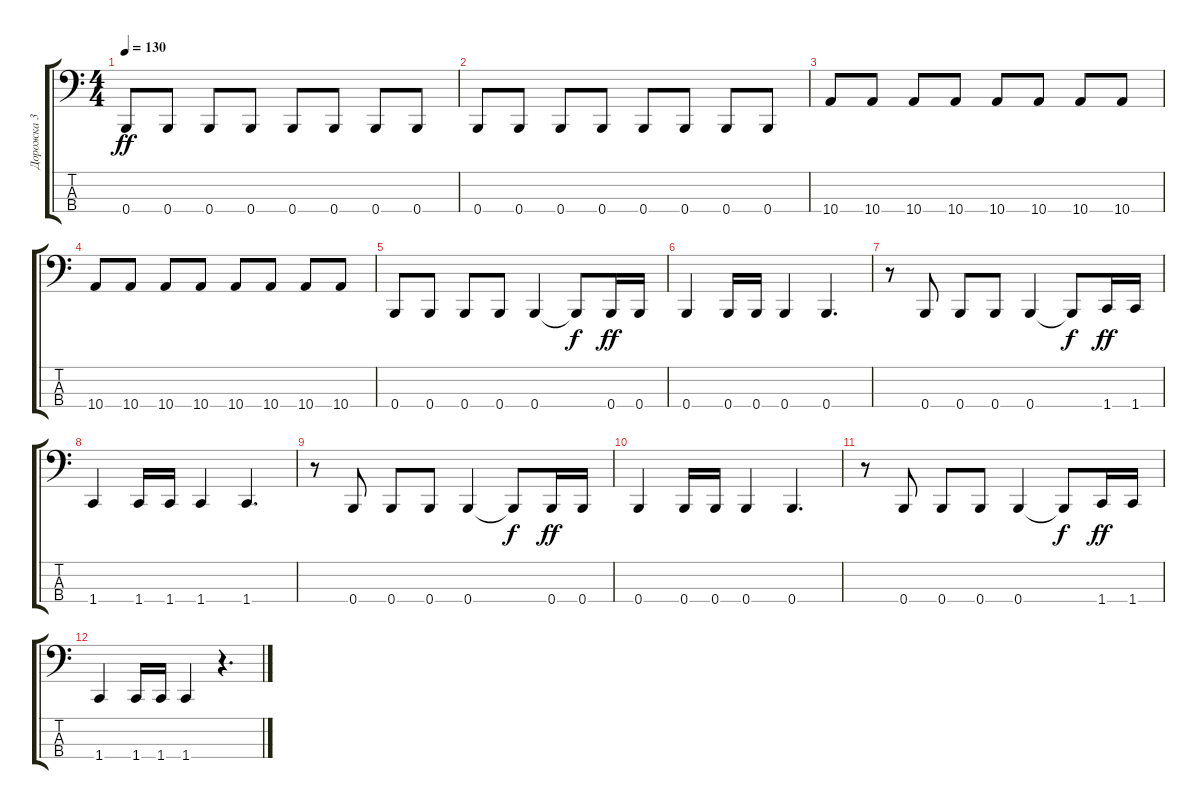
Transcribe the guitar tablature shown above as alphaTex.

\track ("Дорожка 3" "Дорожка 3") {instrument electricbassfinger}
\staff {score tabs}
\tuning (E2 B1 Gb1 B0) {hide}
\ts (4 4)
\tempo 130
\clef f4
\ks c
0.4.8{dy ff} 0.4.8 0.4.8 0.4.8 0.4.8 0.4.8 0.4.8 0.4.8 |
0.4.8 0.4.8 0.4.8 0.4.8 0.4.8 0.4.8 0.4.8 0.4.8 |
10.4.8 10.4.8 10.4.8 10.4.8 10.4.8 10.4.8 10.4.8 10.4.8 |
10.4.8 10.4.8 10.4.8 10.4.8 10.4.8 10.4.8 10.4.8 10.4.8 |
0.4.8 0.4.8 0.4.8 0.4.8 0.4.4 0.4{t}.8{dy f} 0.4.16{dy ff} 0.4.16 |
0.4.4 0.4.16 0.4.16 0.4.4 0.4.4{d} |
r.8 0.4.8 0.4.8 0.4.8 0.4.4 0.4{t}.8{dy f} 1.4.16{dy ff} 1.4.16 |
1.4.4 1.4.16 1.4.16 1.4.4 1.4.4{d} |
r.8 0.4.8 0.4.8 0.4.8 0.4.4 0.4{t}.8{dy f} 0.4.16{dy ff} 0.4.16 |
0.4.4 0.4.16 0.4.16 0.4.4 0.4.4{d} |
r.8 0.4.8 0.4.8 0.4.8 0.4.4 0.4{t}.8{dy f} 1.4.16{dy ff} 1.4.16 |
1.4.4 1.4.16 1.4.16 1.4.4 r.4{d}
